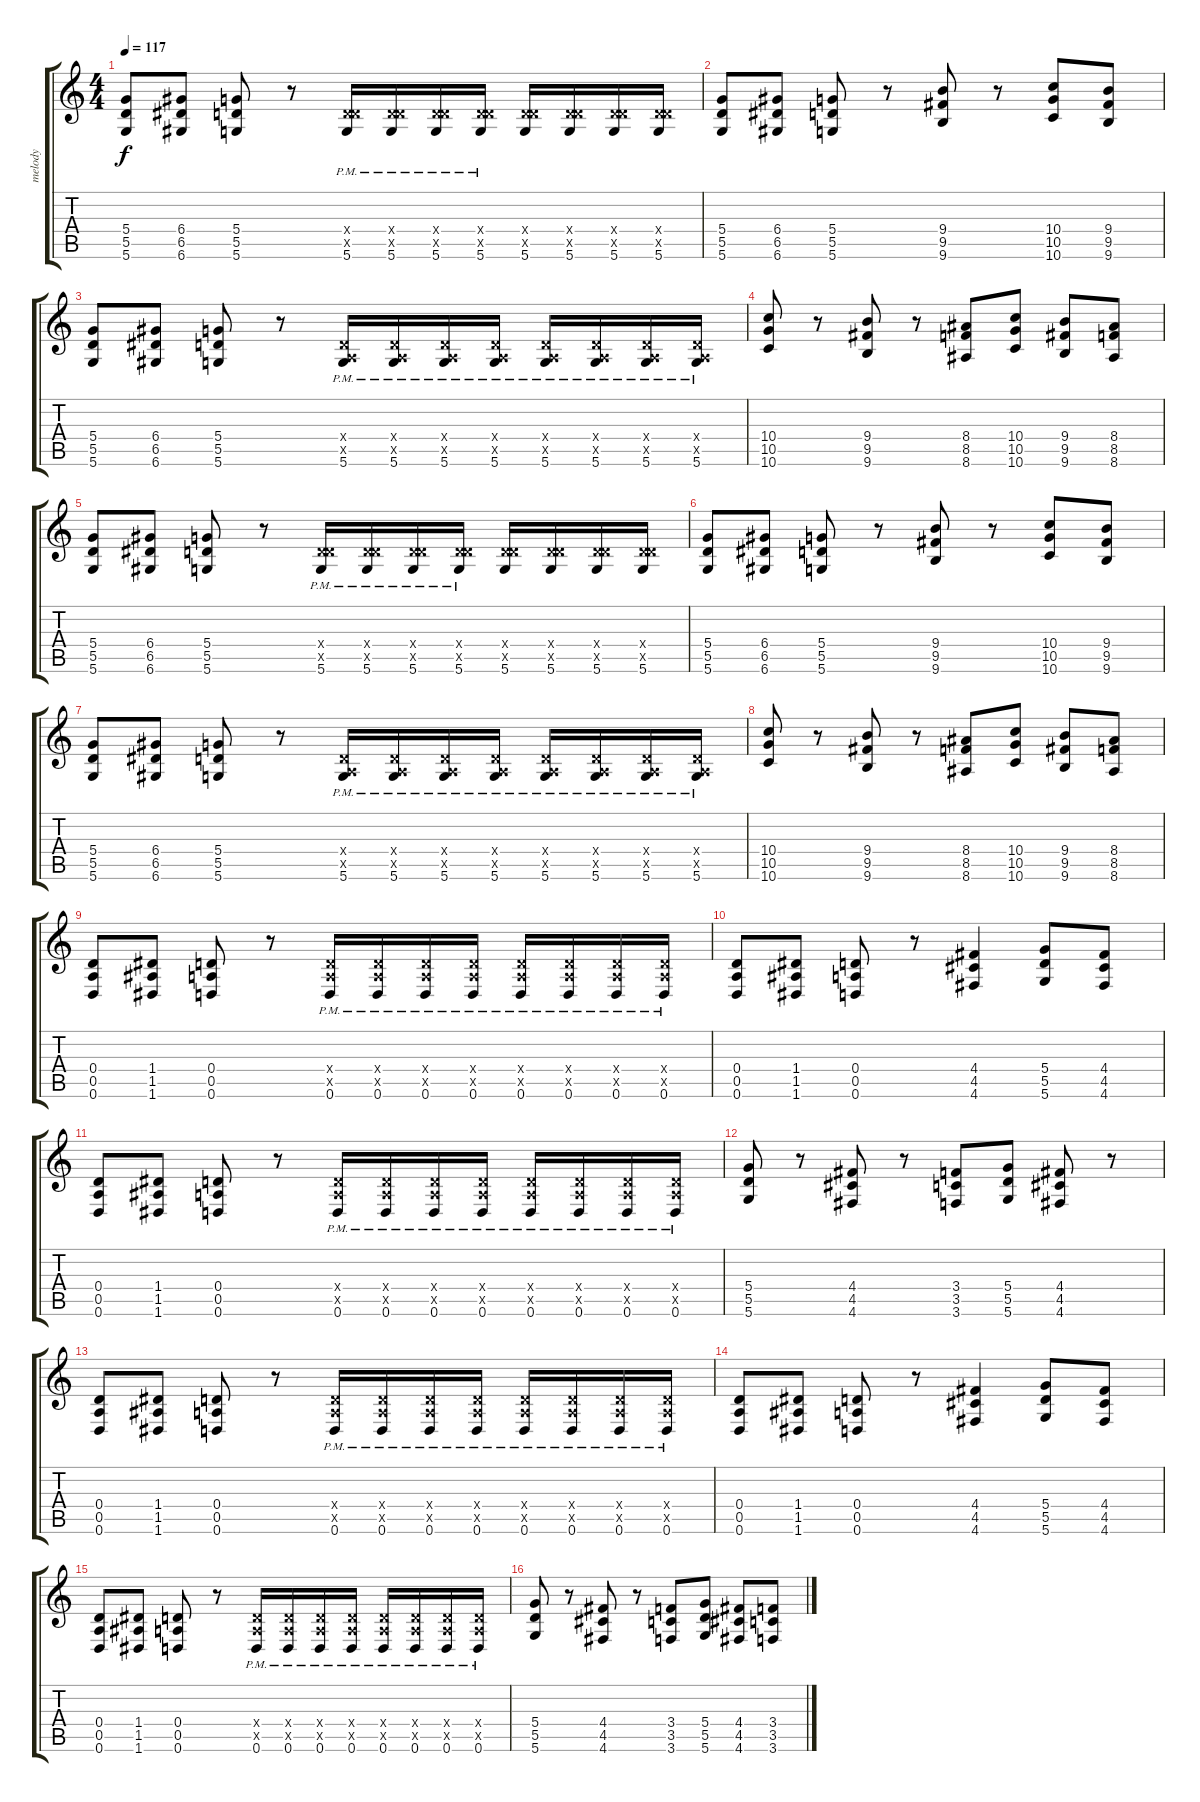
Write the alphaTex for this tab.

\track ("melody" "melody") {instrument electricguitarclean}
\staff {score tabs}
\tuning (E4 B3 G3 D3 A2 D2) {hide}
\ts (4 4)
\tempo 117
\clef g2
\ks c
(5.4 5.5 5.6).8{dy f} (6.4 6.5 6.6).8 (5.4 5.5 5.6).8 r.8 (0.4{x} 5.5{x} 5.6{pm}).16 (0.4{x} 5.5{x} 5.6{pm}).16 (0.4{x} 5.5{x} 5.6{pm}).16 (0.4{x} 5.5{x} 5.6{pm}).16 (0.4{x} 5.5{x} 5.6).16 (0.4{x} 5.5{x} 5.6).16 (0.4{x} 5.5{x} 5.6).16 (0.4{x} 5.5{x} 5.6).16 |
(5.4 5.5 5.6).8 (6.4 6.5 6.6).8 (5.4 5.5 5.6).8 r.8 (9.4 9.5 9.6).8 r.8 (10.4 10.5 10.6).8 (9.4 9.5 9.6).8 |
(5.4 5.5 5.6).8 (6.4 6.5 6.6).8 (5.4 5.5 5.6).8 r.8 (0.4{x} 0.5{x} 5.6{pm}).16 (0.4{x} 0.5{x} 5.6{pm}).16 (0.4{x} 0.5{x} 5.6{pm}).16 (0.4{x} 0.5{x} 5.6{pm}).16 (0.4{x} 0.5{x} 5.6{pm}).16 (0.4{x} 0.5{x} 5.6{pm}).16 (0.4{x} 0.5{x} 5.6{pm}).16 (0.4{x} 0.5{x} 5.6{pm}).16 |
(10.4 10.5 10.6).8 r.8 (9.4 9.5 9.6).8 r.8 (8.4 8.5 8.6).8 (10.4 10.5 10.6).8 (9.4 9.5 9.6).8 (8.4 8.5 8.6).8 |
(5.4 5.5 5.6).8 (6.4 6.5 6.6).8 (5.4 5.5 5.6).8 r.8 (0.4{x} 5.5{x} 5.6{pm}).16 (0.4{x} 5.5{x} 5.6{pm}).16 (0.4{x} 5.5{x} 5.6{pm}).16 (0.4{x} 5.5{x} 5.6{pm}).16 (0.4{x} 5.5{x} 5.6).16 (0.4{x} 5.5{x} 5.6).16 (0.4{x} 5.5{x} 5.6).16 (0.4{x} 5.5{x} 5.6).16 |
(5.4 5.5 5.6).8 (6.4 6.5 6.6).8 (5.4 5.5 5.6).8 r.8 (9.4 9.5 9.6).8 r.8 (10.4 10.5 10.6).8 (9.4 9.5 9.6).8 |
(5.4 5.5 5.6).8 (6.4 6.5 6.6).8 (5.4 5.5 5.6).8 r.8 (0.4{x} 0.5{x} 5.6{pm}).16 (0.4{x} 0.5{x} 5.6{pm}).16 (0.4{x} 0.5{x} 5.6{pm}).16 (0.4{x} 0.5{x} 5.6{pm}).16 (0.4{x} 0.5{x} 5.6{pm}).16 (0.4{x} 0.5{x} 5.6{pm}).16 (0.4{x} 0.5{x} 5.6{pm}).16 (0.4{x} 0.5{x} 5.6{pm}).16 |
(10.4 10.5 10.6).8 r.8 (9.4 9.5 9.6).8 r.8 (8.4 8.5 8.6).8 (10.4 10.5 10.6).8 (9.4 9.5 9.6).8 (8.4 8.5 8.6).8 |
(0.4 0.5 0.6).8 (1.4 1.5 1.6).8 (0.4 0.5 0.6).8 r.8 (0.4{x} 0.5{x} 0.6{pm}).16 (0.4{x} 0.5{x} 0.6{pm}).16 (0.4{x} 0.5{x} 0.6{pm}).16 (0.4{x} 0.5{x} 0.6{pm}).16 (0.4{x} 0.5{x} 0.6{pm}).16 (0.4{x} 0.5{x} 0.6{pm}).16 (0.4{x} 0.5{x} 0.6{pm}).16 (0.4{x} 0.5{x} 0.6{pm}).16 |
(0.4 0.5 0.6).8 (1.4 1.5 1.6).8 (0.4 0.5 0.6).8 r.8 (4.4 4.5 4.6).4 (5.4 5.5 5.6).8 (4.4 4.5 4.6).8 |
(0.4 0.5 0.6).8 (1.4 1.5 1.6).8 (0.4 0.5 0.6).8 r.8 (0.4{x} 0.5{x} 0.6{pm}).16 (0.4{x} 0.5{x} 0.6{pm}).16 (0.4{x} 0.5{x} 0.6{pm}).16 (0.4{x} 0.5{x} 0.6{pm}).16 (0.4{x} 0.5{x} 0.6{pm}).16 (0.4{x} 0.5{x} 0.6{pm}).16 (0.4{x} 0.5{x} 0.6{pm}).16 (0.4{x} 0.5{x} 0.6{pm}).16 |
(5.4 5.5 5.6).8 r.8 (4.4 4.5 4.6).8 r.8 (3.4 3.5 3.6).8 (5.4 5.5 5.6).8 (4.4 4.5 4.6).8 r.8 |
(0.4 0.5 0.6).8 (1.4 1.5 1.6).8 (0.4 0.5 0.6).8 r.8 (0.4{x} 0.5{x} 0.6{pm}).16 (0.4{x} 0.5{x} 0.6{pm}).16 (0.4{x} 0.5{x} 0.6{pm}).16 (0.4{x} 0.5{x} 0.6{pm}).16 (0.4{x} 0.5{x} 0.6{pm}).16 (0.4{x} 0.5{x} 0.6{pm}).16 (0.4{x} 0.5{x} 0.6{pm}).16 (0.4{x} 0.5{x} 0.6{pm}).16 |
(0.4 0.5 0.6).8 (1.4 1.5 1.6).8 (0.4 0.5 0.6).8 r.8 (4.4 4.5 4.6).4 (5.4 5.5 5.6).8 (4.4 4.5 4.6).8 |
(0.4 0.5 0.6).8 (1.4 1.5 1.6).8 (0.4 0.5 0.6).8 r.8 (0.4{x} 0.5{x} 0.6{pm}).16 (0.4{x} 0.5{x} 0.6{pm}).16 (0.4{x} 0.5{x} 0.6{pm}).16 (0.4{x} 0.5{x} 0.6{pm}).16 (0.4{x} 0.5{x} 0.6{pm}).16 (0.4{x} 0.5{x} 0.6{pm}).16 (0.4{x} 0.5{x} 0.6{pm}).16 (0.4{x} 0.5{x} 0.6{pm}).16 |
(5.4 5.5 5.6).8 r.8 (4.4 4.5 4.6).8 r.8 (3.4 3.5 3.6).8 (5.4 5.5 5.6).8 (4.4 4.5 4.6).8 (3.4 3.5 3.6).8
